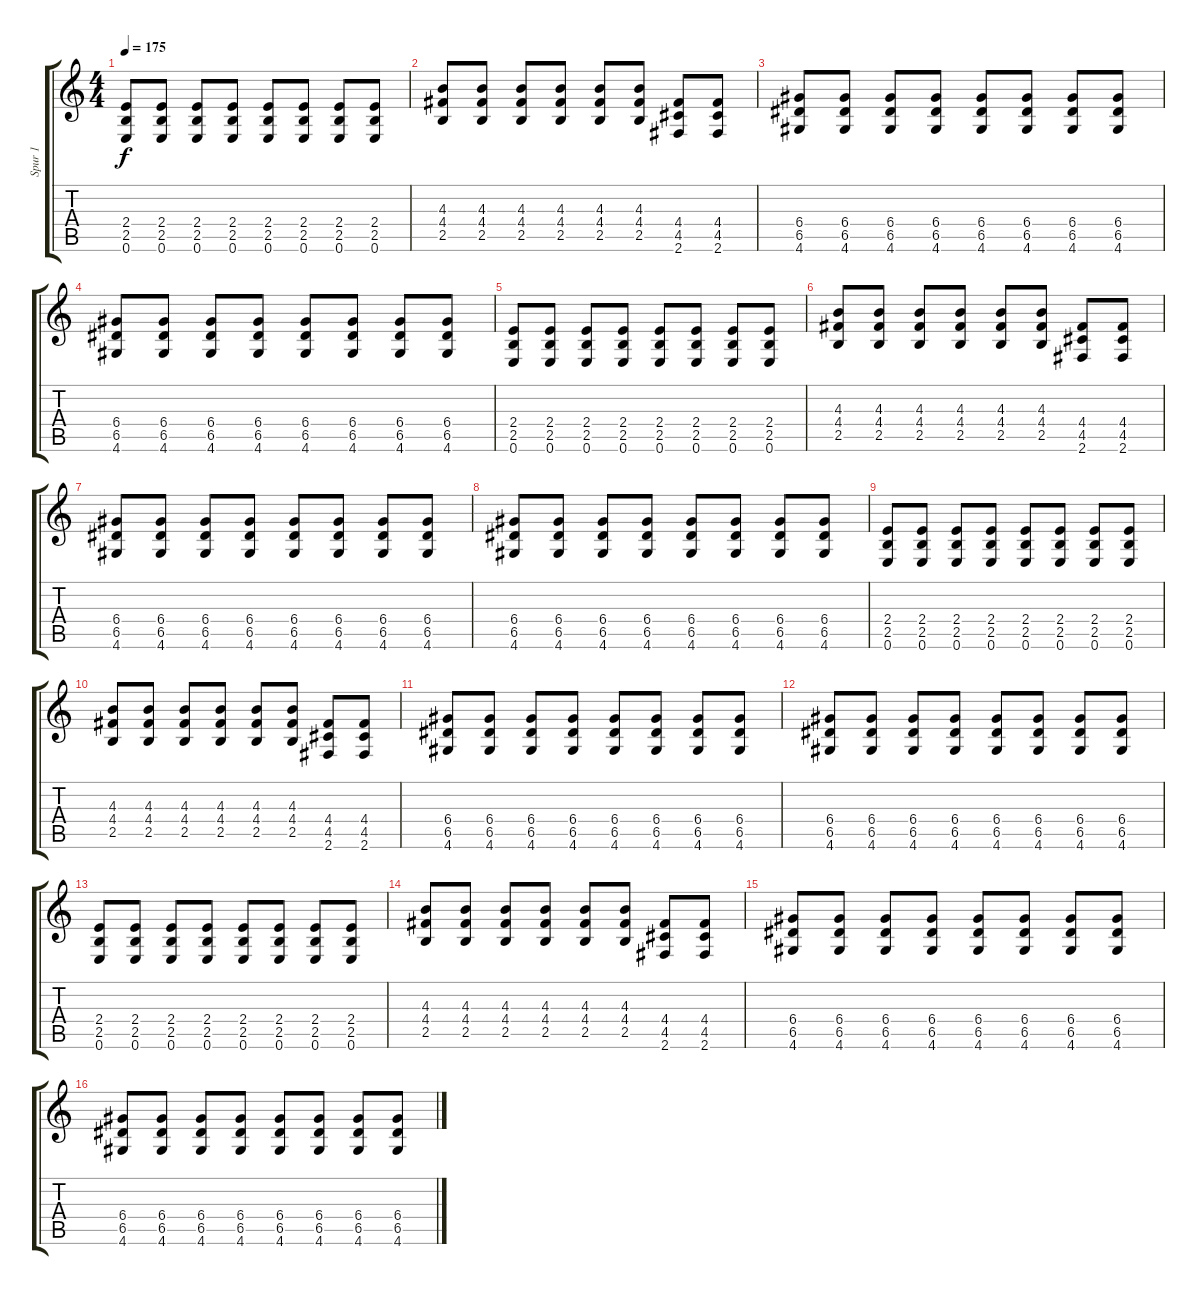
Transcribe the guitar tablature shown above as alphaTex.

\track ("Spur 1" "Spur 1") {instrument distortionguitar}
\staff {score tabs}
\tuning (E4 B3 G3 D3 A2 E2) {hide}
\ts (4 4)
\tempo 175
\clef g2
\ks c
(2.4 2.5 0.6).8{dy f} (2.4 2.5 0.6).8 (2.4 2.5 0.6).8 (2.4 2.5 0.6).8 (2.4 2.5 0.6).8 (2.4 2.5 0.6).8 (2.4 2.5 0.6).8 (2.4 2.5 0.6).8 |
(4.3 4.4 2.5).8 (4.3 4.4 2.5).8 (4.3 4.4 2.5).8 (4.3 4.4 2.5).8 (4.3 4.4 2.5).8 (4.3 4.4 2.5).8 (4.4 4.5 2.6).8 (4.4 4.5 2.6).8 |
(6.4 6.5 4.6).8 (6.4 6.5 4.6).8 (6.4 6.5 4.6).8 (6.4 6.5 4.6).8 (6.4 6.5 4.6).8 (6.4 6.5 4.6).8 (6.4 6.5 4.6).8 (6.4 6.5 4.6).8 |
(6.4 6.5 4.6).8 (6.4 6.5 4.6).8 (6.4 6.5 4.6).8 (6.4 6.5 4.6).8 (6.4 6.5 4.6).8 (6.4 6.5 4.6).8 (6.4 6.5 4.6).8 (6.4 6.5 4.6).8 |
(2.4 2.5 0.6).8 (2.4 2.5 0.6).8 (2.4 2.5 0.6).8 (2.4 2.5 0.6).8 (2.4 2.5 0.6).8 (2.4 2.5 0.6).8 (2.4 2.5 0.6).8 (2.4 2.5 0.6).8 |
(4.3 4.4 2.5).8 (4.3 4.4 2.5).8 (4.3 4.4 2.5).8 (4.3 4.4 2.5).8 (4.3 4.4 2.5).8 (4.3 4.4 2.5).8 (4.4 4.5 2.6).8 (4.4 4.5 2.6).8 |
(6.4 6.5 4.6).8 (6.4 6.5 4.6).8 (6.4 6.5 4.6).8 (6.4 6.5 4.6).8 (6.4 6.5 4.6).8 (6.4 6.5 4.6).8 (6.4 6.5 4.6).8 (6.4 6.5 4.6).8 |
(6.4 6.5 4.6).8 (6.4 6.5 4.6).8 (6.4 6.5 4.6).8 (6.4 6.5 4.6).8 (6.4 6.5 4.6).8 (6.4 6.5 4.6).8 (6.4 6.5 4.6).8 (6.4 6.5 4.6).8 |
(2.4 2.5 0.6).8 (2.4 2.5 0.6).8 (2.4 2.5 0.6).8 (2.4 2.5 0.6).8 (2.4 2.5 0.6).8 (2.4 2.5 0.6).8 (2.4 2.5 0.6).8 (2.4 2.5 0.6).8 |
(4.3 4.4 2.5).8 (4.3 4.4 2.5).8 (4.3 4.4 2.5).8 (4.3 4.4 2.5).8 (4.3 4.4 2.5).8 (4.3 4.4 2.5).8 (4.4 4.5 2.6).8 (4.4 4.5 2.6).8 |
(6.4 6.5 4.6).8 (6.4 6.5 4.6).8 (6.4 6.5 4.6).8 (6.4 6.5 4.6).8 (6.4 6.5 4.6).8 (6.4 6.5 4.6).8 (6.4 6.5 4.6).8 (6.4 6.5 4.6).8 |
(6.4 6.5 4.6).8 (6.4 6.5 4.6).8 (6.4 6.5 4.6).8 (6.4 6.5 4.6).8 (6.4 6.5 4.6).8 (6.4 6.5 4.6).8 (6.4 6.5 4.6).8 (6.4 6.5 4.6).8 |
(2.4 2.5 0.6).8 (2.4 2.5 0.6).8 (2.4 2.5 0.6).8 (2.4 2.5 0.6).8 (2.4 2.5 0.6).8 (2.4 2.5 0.6).8 (2.4 2.5 0.6).8 (2.4 2.5 0.6).8 |
(4.3 4.4 2.5).8 (4.3 4.4 2.5).8 (4.3 4.4 2.5).8 (4.3 4.4 2.5).8 (4.3 4.4 2.5).8 (4.3 4.4 2.5).8 (4.4 4.5 2.6).8 (4.4 4.5 2.6).8 |
(6.4 6.5 4.6).8 (6.4 6.5 4.6).8 (6.4 6.5 4.6).8 (6.4 6.5 4.6).8 (6.4 6.5 4.6).8 (6.4 6.5 4.6).8 (6.4 6.5 4.6).8 (6.4 6.5 4.6).8 |
(6.4 6.5 4.6).8 (6.4 6.5 4.6).8 (6.4 6.5 4.6).8 (6.4 6.5 4.6).8 (6.4 6.5 4.6).8 (6.4 6.5 4.6).8 (6.4 6.5 4.6).8 (6.4 6.5 4.6).8
